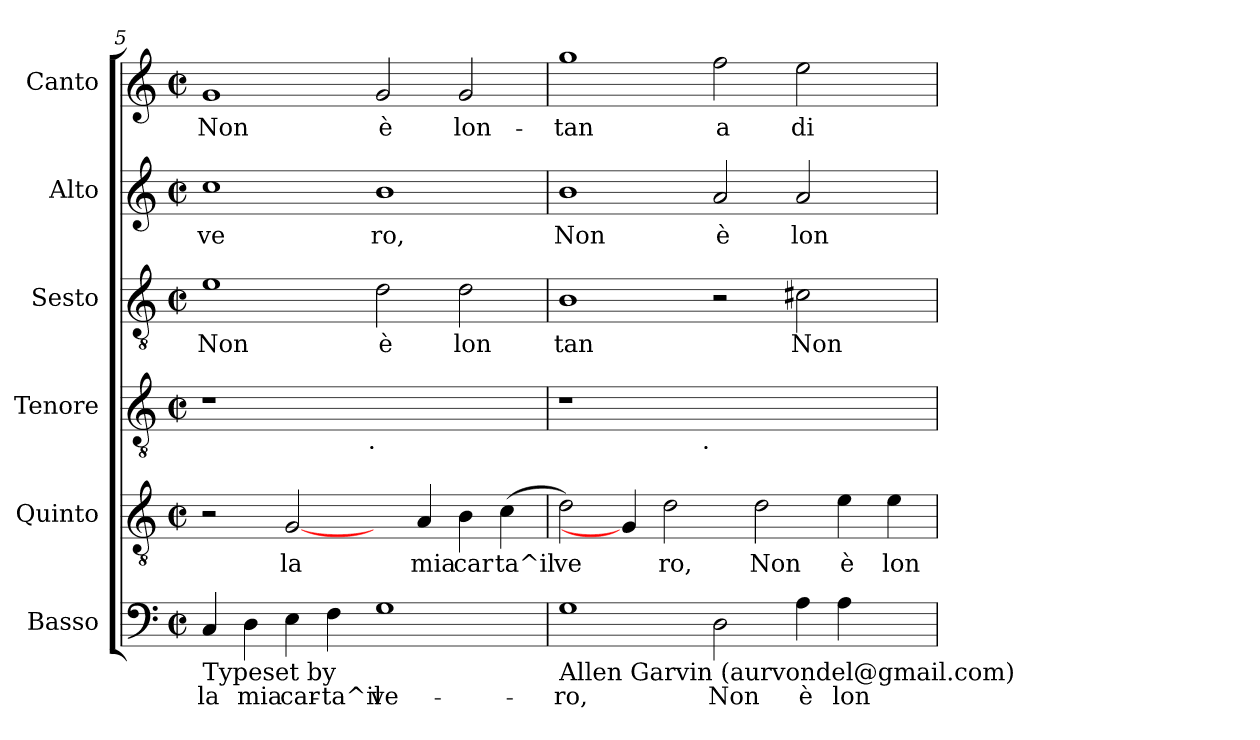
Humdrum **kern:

**kern	**text	**kern	**text	**kern	**kern	**text	**kern	**text	**kern	**text
*part6	*part6	*part5	*part5	*part4	*part3	*part3	*part2	*part2	*part1	*part1
*staff6	*staff6	*staff5	*staff5	*staff4	*staff3	*staff3	*staff2	*staff2	*staff1	*staff1
*I"Basso	*	*I"Quinto	*	*I"Tenore	*I"Sesto	*	*I"Alto	*	*I"Canto	*
*I'Basso	*	*I'Quinto	*	*I'Tenore	*I'Sesto	*	*I'Alto	*	*I'Canto	*
*clefF4	*	*clefGv2	*	*clefGv2	*clefGv2	*	*clefG2	*	*clefG2	*
*k[]	*	*k[]	*	*k[]	*k[]	*	*k[]	*	*k[]	*
*C:	*	*C:	*	*C:	*C:	*	*C:	*	*C:	*
*M2/2	*	*M2/2	*	*M2/2	*M2/2	*	*M2/2	*	*M2/2	*
*met(c|)	*	*met(c|)	*	*met(c|)	*met(c|)	*	*met(c|)	*	*met(c|)	*
=5	=5	=5	=5	=5	=5	=5	=5	=5	=5	=5
!LO:TX:b:t=Typeset by	!	!	!	!	!	!	!	!	!	!
!	!LO:LY:b:cj	!	!	!	!	!LO:LY:b:cj	!	!LO:LY:b:cj	!	!LO:LY:b:cj
*	*	*	*	*^	*	*	*	*	*	*
4C/	la	2r	.	1r	2ryy	1e	Non	1cc	ve	1g>	Non
!	!LO:LY:b:cj	!	!	!	!	!	!	!	!	!	!
4D\	mia	.	.	.	.	.	.	.	.	.	.
!	!LO:LY:b:cj	!	!LO:LY:b:cj	!	!	!	!	!	!	!	!
4E\	car-	[2G/	la	.	4ryy	.	.	.	.	.	.
!	!LO:LY:b:cj	!	!	!	!	!	!	!	!	!	!
4F\	-ta^il	.	.	.	8...ryy	.	.	.	.	.	.
!	!	!	!	!	!LO:TX:b:t=.	!	!	!	!	!	!
.	.	.	.	.	1ryy	.	.	.	.	.	.
!	!LO:LY:b:cj	!	!	!	!	!	!LO:LY:b:cj	!	!LO:LY:b:cj	!	!LO:LY:b:cj
1G	ve-	4ryy	.	1ryy	.	2d\	è	1b	ro,	2g/	è
!	!	!	!LO:LY:b:cj	!	!	!	!	!	!	!	!
.	.	4A/	mia	.	.	.	.	.	.	.	.
!	!	!	!LO:LY:b:cj	!	!	!	!LO:LY:b:cj	!	!	!	!LO:LY:b:cj
.	.	4B\	car	.	.	2d\	lon	.	.	2g/	lon-
!	!	!	!LO:LY:b:cj	!	!	!	!	!	!	!	!
.	.	(<4c\	ta^il	.	.	.	.	.	.	.	.
.	.	.	.	.	64ryy	.	.	.	.	.	.
=6	=6	=6	=6	=6	=6	=6	=6	=6	=6	=6	=6
!LO:TX:b:t=Allen Garvin (aurvondel@gmail.com)	!	!	!	!	!	!	!	!	!	!	!
!	!LO:LY:b:cj	!	!LO:LY:b:cj	!	!	!	!LO:LY:b:cj	!	!LO:LY:b:cj	!	!LO:LY:b:cj
1G	-ro,	2d\)	ve	1r	2ryy	1B	tan	1b	Non	1gg	-tan
.	.	4G/]	.	.	4...ryy	.	.	.	.	.	.
!	!	!	!LO:LY:b:cj	!	!	!	!	!	!	!	!
.	.	2d\	ro,	.	.	.	.	.	.	.	.
!	!	!	!	!	!LO:TX:b:t=.	!	!	!	!	!	!
.	.	.	.	.	1ryy	.	.	.	.	.	.
!	!LO:LY:b:cj	!	!	!	!	!	!	!	!LO:LY:b:cj	!	!LO:LY:b:cj
2D\	Non	.	.	1ryy	.	2r	.	2a/	è	2ff\	a
!	!	!	!LO:LY:b:cj	!	!	!	!	!	!	!	!
.	.	2d\	Non	.	.	.	.	.	.	.	.
!	!LO:LY:b:cj	!	!	!	!	!	!LO:LY:b:cj	!	!LO:LY:b:cj	!	!LO:LY:b:cj
4A\	è	.	.	.	.	2c#X\	Non	2a/	lon	2ee\	di-
!	!LO:LY:b:cj	!	!LO:LY:b:cj	!	!	!	!	!	!	!	!
4A\	lon-	4e\	è	.	.	.	.	.	.	.	.
.	.	.	.	.	4ryy	.	.	.	.	.	.
!	!	!	!LO:LY:b:cj	!	!	!	!	!	!	!	!
4ryy	.	4e\	lon	4ryy	.	4ryy	.	4ryy	.	4ryy	.
.	.	.	.	.	32ryy	.	.	.	.	.	.
*	*	*	*	*v	*v	*	*	*	*	*	*
=	=	=	=	=	=	=	=	=	=	=
*-	*-	*-	*-	*-	*-	*-	*-	*-	*-	*-
